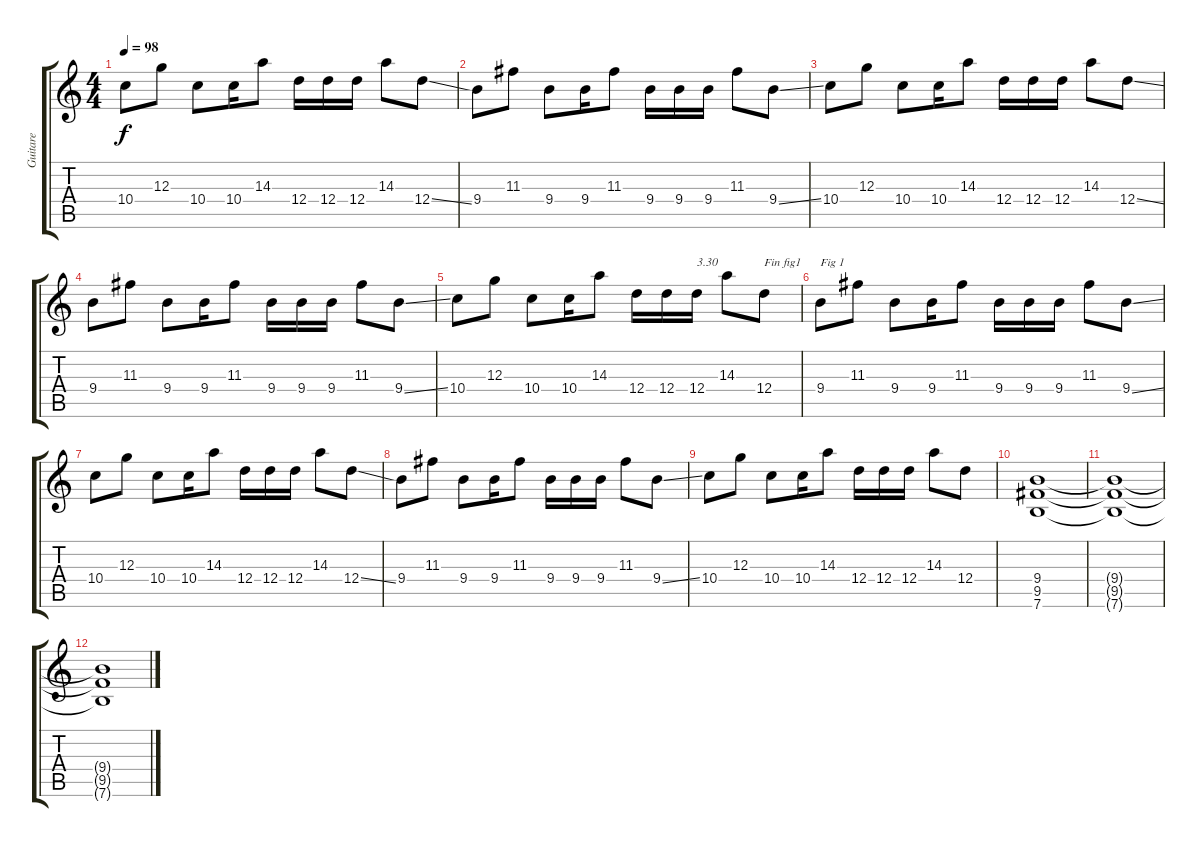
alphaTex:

\track ("Guitare" "Guitare") {instrument distortionguitar}
\staff {score tabs}
\tuning (E4 B3 G3 D3 A2 E2) {hide}
\ts (4 4)
\tempo 98
\clef g2
\ks c
10.4.8{dy f} 12.3.8 10.4.8 10.4.16 14.3.8 12.4.16 12.4.16 12.4.16 14.3.8 12.4{ss}.8 |
9.4.8 11.3.8 9.4.8 9.4.16 11.3.8 9.4.16 9.4.16 9.4.16 11.3.8 9.4{ss}.8 |
10.4.8 12.3.8 10.4.8 10.4.16 14.3.8 12.4.16 12.4.16 12.4.16 14.3.8 12.4{ss}.8 |
9.4.8 11.3.8 9.4.8 9.4.16 11.3.8 9.4.16 9.4.16 9.4.16 11.3.8 9.4{ss}.8 |
10.4.8 12.3.8 10.4.8 10.4.16 14.3.8 12.4.16 12.4.16 12.4.16{txt "3.30"} 14.3.8 12.4.8{txt "Fin fig1"} |
9.4.8{txt "Fig 1"} 11.3.8 9.4.8 9.4.16 11.3.8 9.4.16 9.4.16 9.4.16 11.3.8 9.4{ss}.8 |
10.4.8 12.3.8 10.4.8 10.4.16 14.3.8 12.4.16 12.4.16 12.4.16 14.3.8 12.4{ss}.8 |
9.4.8 11.3.8 9.4.8 9.4.16 11.3.8 9.4.16 9.4.16 9.4.16 11.3.8 9.4{ss}.8 |
10.4.8 12.3.8 10.4.8 10.4.16 14.3.8 12.4.16 12.4.16 12.4.16 14.3.8 12.4.8 |
(9.4 9.5 7.6).1 |
(9.4{t} 9.5{t} 7.6{t}).1 |
(9.4{t} 9.5{t} 7.6{t}).1{volume 0}
